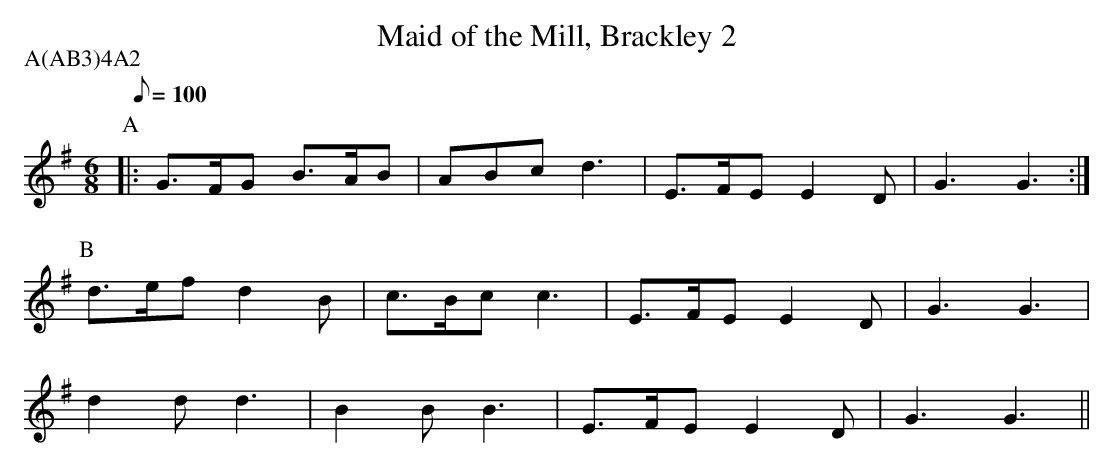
X:1
T:Maid of the Mill, Brackley 2
M:6/8
L:1/8
P:A(AB3)4A2
Q:100
K:G
P:A
|:G>FG B>AB|ABc  d3|E>FE E2D|G3 G3:|
P:B
  d>ef d2B |c>Bc c3|E>FE E2D|G3 G3 |
  d2d  d3  |B2B  B3|E>FE E2D|G3 G3||
